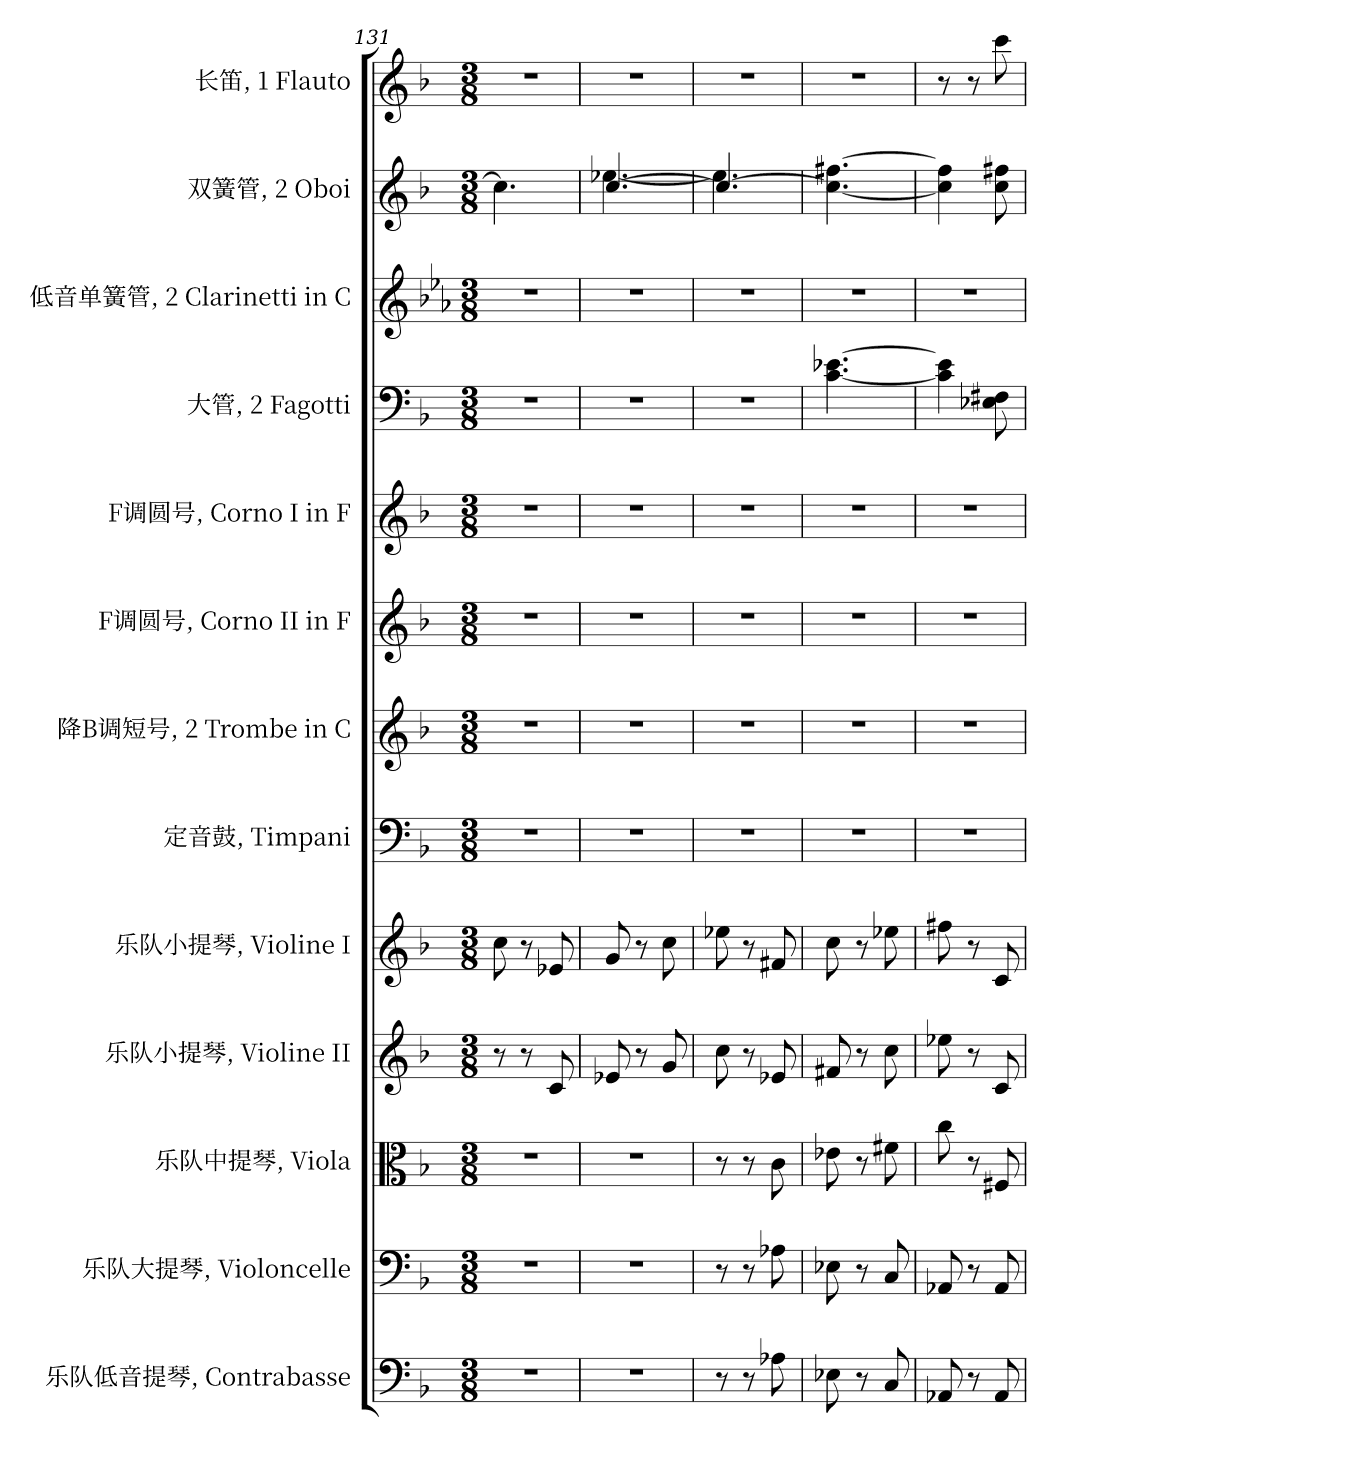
**kern	**kern	**kern	**kern	**kern	**kern	**kern	**kern	**kern	**kern	**kern	**kern	**kern
*part13	*part12	*part11	*part10	*part9	*part8	*part7	*part6	*part5	*part4	*part3	*part2	*part1
*staff13	*staff12	*staff11	*staff10	*staff9	*staff8	*staff7	*staff6	*staff5	*staff4	*staff3	*staff2	*staff1
*I"乐队低音提琴, Contrabasse	*I"乐队大提琴, Violoncelle	*I"乐队中提琴, Viola	*I"乐队小提琴, Violine II	*I"乐队小提琴, Violine I	*I"定音鼓, Timpani	*I"降B调短号, 2 Trombe in C	*I"F调圆号, Corno II in F	*I"F调圆号, Corno I in F	*I"大管, 2 Fagotti	*I"低音单簧管, 2 Clarinetti in C	*I"双簧管, 2 Oboi	*I"长笛, 1 Flauto
*I'Cbs.	*	*	*	*	*I'Timp.	*	*	*	*	*	*I'Ob.	*I'Fl.
!!LO:PB:g=z
*clefF4	*clefF4	*clefC3	*clefG2	*clefG2	*clefF4	*clefG2	*clefG2	*clefG2	*clefF4	*clefG2	*clefG2	*clefG2
*ITrd7c12	*	*	*	*	*	*ITrd1c2	*ITrd4c7	*ITrd4c7	*	*ITrd8c14	*	*
*k[b-]	*k[b-]	*k[b-]	*k[b-]	*k[b-]	*k[b-]	*k[b-e-a-]	*k[b-e-]	*k[b-e-]	*k[b-]	*k[b-e-a-]	*k[b-]	*k[b-]
*M3/8	*M3/8	*M3/8	*M3/8	*M3/8	*M3/8	*M3/8	*M3/8	*M3/8	*M3/8	*M3/8	*M3/8	*M3/8
*MM42	*MM42	*MM42	*MM42	*MM42	*MM42	*MM42	*MM42	*MM42	*MM42	*MM42	*MM42	*MM42
=131	=131	=131	=131	=131	=131	=131	=131	=131	=131	=131	=131	=131
4.r	4.r	4.r	8r	8cc\	4.r	4.r	4.r	4.r	4.r	4.r	4.cc\]	4.r
.	.	.	8r	8r	.	.	.	.	.	.	.	.
.	.	.	8c/	8e-X/	.	.	.	.	.	.	.	.
=132	=132	=132	=132	=132	=132	=132	=132	=132	=132	=132	=132	=132
*	*	*	*	*	*	*	*	*	*	*	*	*MM42
*	*	*	*	*	*	*	*	*	*	*	*^	*
4.r	4.r	4.r	8e-X/	8g/	4.r	4.r	4.r	4.r	4.r	4.r	[4.cc/	[4.ee-X\	4.r
.	.	.	8r	8r	.	.	.	.	.	.	.	.	.
.	.	.	8g/	8cc\	.	.	.	.	.	.	.	.	.
=133	=133	=133	=133	=133	=133	=133	=133	=133	=133	=133	=133	=133	=133
*	*	*	*	*	*	*	*	*	*	*	*	*	*MM42
8r	8r	8r	8cc\	8ee-X\	4.r	4.r	4.r	4.r	4.r	4.r	4.cc/_	4.ee-\]	4.r
8r	8r	8r	8r	8r	.	.	.	.	.	.	.	.	.
8AA-X\	8A-X\	8c\	8e-X/	8f#X/	.	.	.	.	.	.	.	.	.
*	*	*	*	*	*	*	*	*	*	*	*v	*v	*
=134	=134	=134	=134	=134	=134	=134	=134	=134	=134	=134	=134	=134
*	*	*	*	*	*	*	*	*	*	*	*	*MM42
8EE-X\	8E-X\	8e-X\	8f#X/	8cc\	4.r	4.r	4.r	4.r	[4.c\ [4.e-X\	4.r	4.cc\_ [4.ff#X\	4.r
8r	8r	8r	8r	8r	.	.	.	.	.	.	.	.
8CC/	8C/	8f#X\	8cc\	8ee-X\	.	.	.	.	.	.	.	.
=135	=135	=135	=135	=135	=135	=135	=135	=135	=135	=135	=135	=135
*	*	*	*	*	*	*	*	*	*	*	*	*MM42
8AAA-X/	8AA-X/	8cc\	8ee-X\	8ff#X\	4.r	4.r	4.r	4.r	4c\] 4e-\]	4.r	4cc\] 4ff#\]	8r
*	*	*	*	*	*	*	*	*	*	*	*	*MM46
8r	8r	8r	8r	8r	.	.	.	.	.	.	.	8r
8AAA-/	8AA-/	8F#X/	8c/	8c/	.	.	.	.	8E-X\ 8F#X\	.	8cc\ 8ff#X\	8ccc\
=	=	=	=	=	=	=	=	=	=	=	=	=
*-	*-	*-	*-	*-	*-	*-	*-	*-	*-	*-	*-	*-
